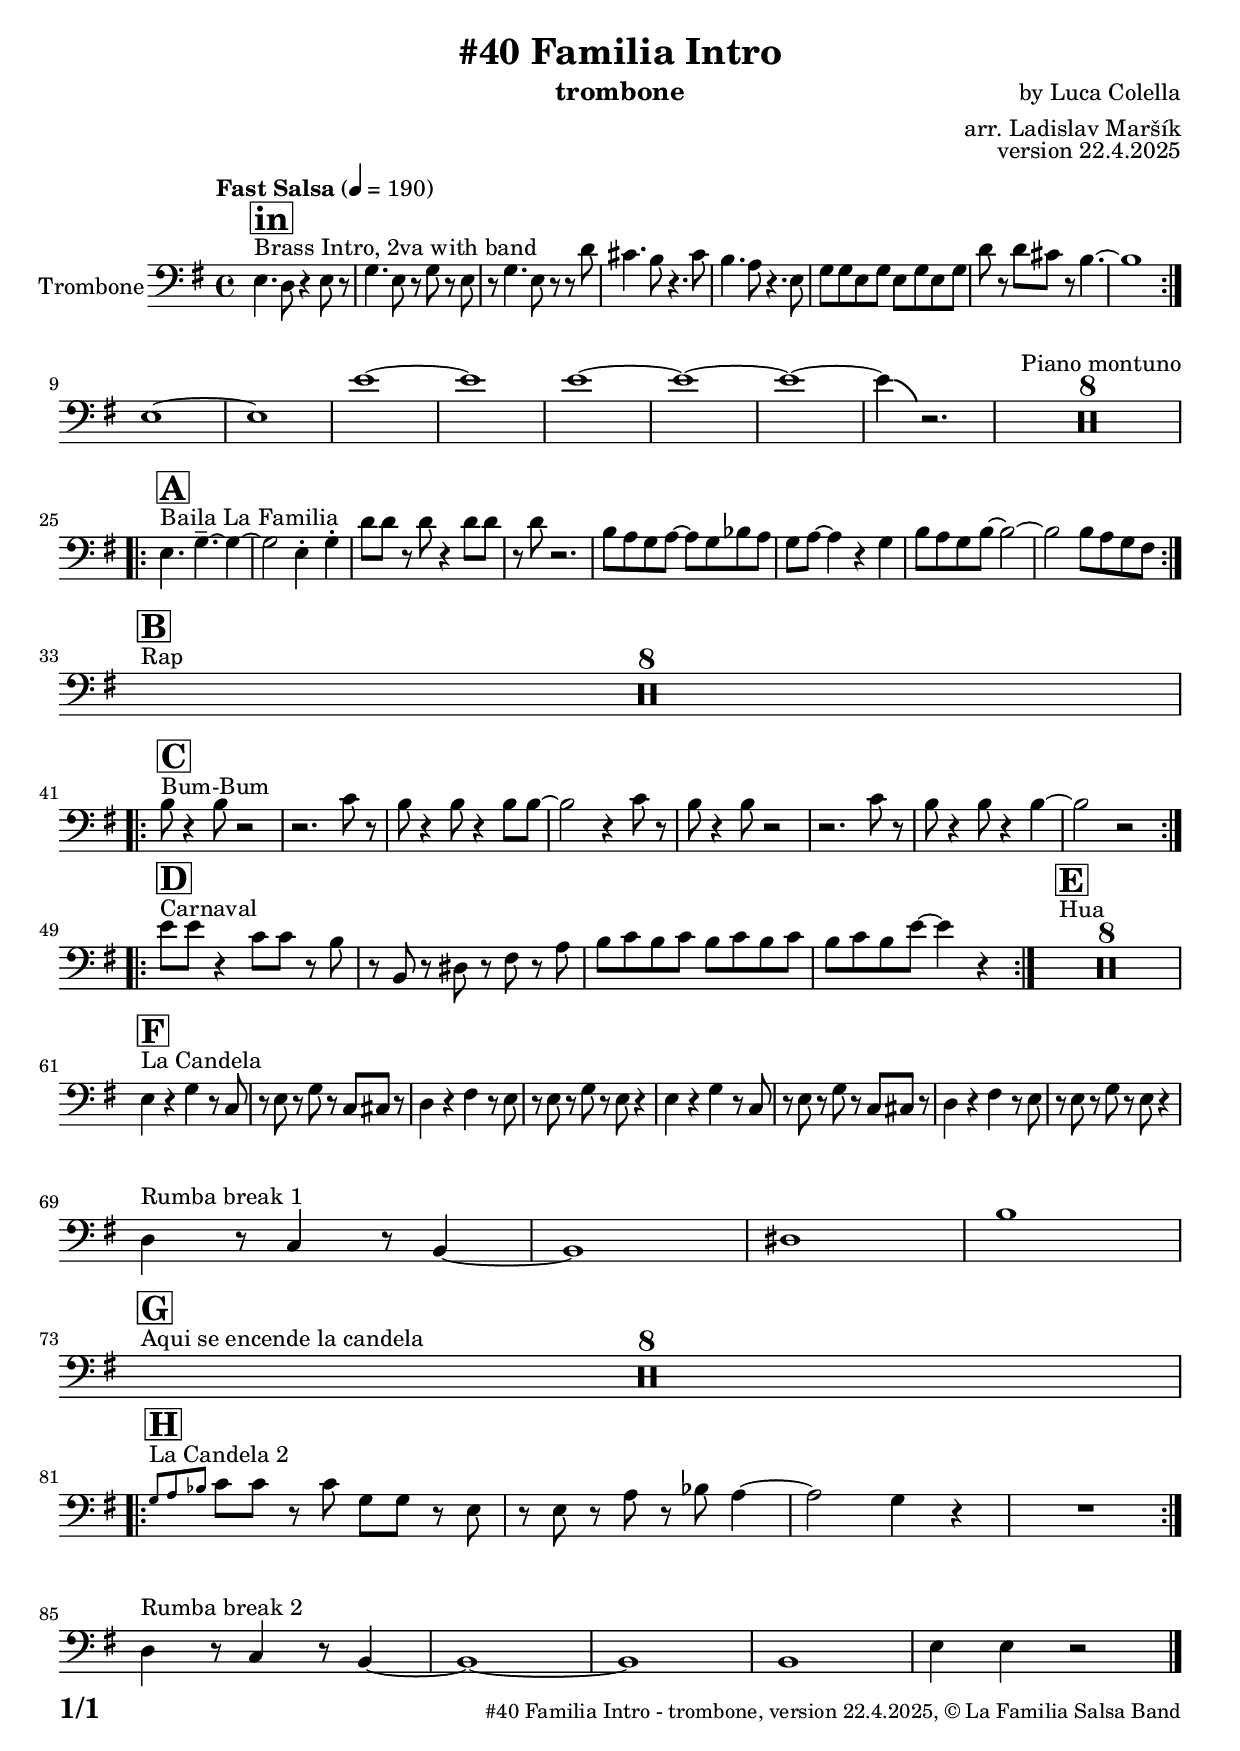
\version "2.24.4"

% Sheet revision 2022_09

\header {
  title = "#40 Familia Intro"
  instrument = "trombone"
  composer = "by Luca Colella"
  arranger = "arr. Ladislav Maršík"
  opus = "version 22.4.2025"
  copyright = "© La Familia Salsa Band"
}

inst =
#(define-music-function
  (string)
  (string?)
  #{ <>^\markup \abs-fontsize #16 \bold \box #string #})

makePercent = #(define-music-function (note) (ly:music?)
                 (make-music 'PercentEvent 'length (ly:music-length note)))

#(define (test-stencil grob text)
   (let* ((orig (ly:grob-original grob))
          (siblings (ly:spanner-broken-into orig)) ; have we been split?
          (refp (ly:grob-system grob))
          (left-bound (ly:spanner-bound grob LEFT))
          (right-bound (ly:spanner-bound grob RIGHT))
          (elts-L (ly:grob-array->list (ly:grob-object left-bound 'elements)))
          (elts-R (ly:grob-array->list (ly:grob-object right-bound 'elements)))
          (break-alignment-L
           (filter
            (lambda (elt) (grob::has-interface elt 'break-alignment-interface))
            elts-L))
          (break-alignment-R
           (filter
            (lambda (elt) (grob::has-interface elt 'break-alignment-interface))
            elts-R))
          (break-alignment-L-ext (ly:grob-extent (car break-alignment-L) refp X))
          (break-alignment-R-ext (ly:grob-extent (car break-alignment-R) refp X))
          (num
           (markup text))
          (num
           (if (or (null? siblings)
                   (eq? grob (car siblings)))
               num
               (make-parenthesize-markup num)))
          (num (grob-interpret-markup grob num))
          (num-stil-ext-X (ly:stencil-extent num X))
          (num-stil-ext-Y (ly:stencil-extent num Y))
          (num (ly:stencil-aligned-to num X CENTER))
          (num
           (ly:stencil-translate-axis
            num
            (+ (interval-length break-alignment-L-ext)
               (* 0.5
                  (- (car break-alignment-R-ext)
                     (cdr break-alignment-L-ext))))
            X))
          (bracket-L
           (markup
            #:path
            0.1 ; line-thickness
            `((moveto 0.5 ,(* 0.5 (interval-length num-stil-ext-Y)))
              (lineto ,(* 0.5
                          (- (car break-alignment-R-ext)
                             (cdr break-alignment-L-ext)
                             (interval-length num-stil-ext-X)))
                      ,(* 0.5 (interval-length num-stil-ext-Y)))
              (closepath)
              (rlineto 0.0
                       ,(if (or (null? siblings) (eq? grob (car siblings)))
                            -1.0 0.0)))))
          (bracket-R
           (markup
            #:path
            0.1
            `((moveto ,(* 0.5
                          (- (car break-alignment-R-ext)
                             (cdr break-alignment-L-ext)
                             (interval-length num-stil-ext-X)))
                      ,(* 0.5 (interval-length num-stil-ext-Y)))
              (lineto 0.5
                      ,(* 0.5 (interval-length num-stil-ext-Y)))
              (closepath)
              (rlineto 0.0
                       ,(if (or (null? siblings) (eq? grob (last siblings)))
                            -1.0 0.0)))))
          (bracket-L (grob-interpret-markup grob bracket-L))
          (bracket-R (grob-interpret-markup grob bracket-R))
          (num (ly:stencil-combine-at-edge num X LEFT bracket-L 0.4))
          (num (ly:stencil-combine-at-edge num X RIGHT bracket-R 0.4)))
     num))

#(define-public (Measure_attached_spanner_engraver context)
   (let ((span '())
         (finished '())
         (event-start '())
         (event-stop '()))
     (make-engraver
      (listeners ((measure-counter-event engraver event)
                  (if (= START (ly:event-property event 'span-direction))
                      (set! event-start event)
                      (set! event-stop event))))
      ((process-music trans)
       (if (ly:stream-event? event-stop)
           (if (null? span)
               (ly:warning "You're trying to end a measure-attached spanner but you haven't started one.")
               (begin (set! finished span)
                 (ly:engraver-announce-end-grob trans finished event-start)
                 (set! span '())
                 (set! event-stop '()))))
       (if (ly:stream-event? event-start)
           (begin (set! span (ly:engraver-make-grob trans 'MeasureCounter event-start))
             (set! event-start '()))))
      ((stop-translation-timestep trans)
       (if (and (ly:spanner? span)
                (null? (ly:spanner-bound span LEFT))
                (moment<=? (ly:context-property context 'measurePosition) ZERO-MOMENT))
           (ly:spanner-set-bound! span LEFT
                                  (ly:context-property context 'currentCommandColumn)))
       (if (and (ly:spanner? finished)
                (moment<=? (ly:context-property context 'measurePosition) ZERO-MOMENT))
           (begin
            (if (null? (ly:spanner-bound finished RIGHT))
                (ly:spanner-set-bound! finished RIGHT
                                       (ly:context-property context 'currentCommandColumn)))
            (set! finished '())
            (set! event-start '())
            (set! event-stop '()))))
      ((finalize trans)
       (if (ly:spanner? finished)
           (begin
            (if (null? (ly:spanner-bound finished RIGHT))
                (set! (ly:spanner-bound finished RIGHT)
                      (ly:context-property context 'currentCommandColumn)))
            (set! finished '())))
       (if (ly:spanner? span)
           (begin
            (ly:warning "I think there's a dangling measure-attached spanner :-(")
            (ly:grob-suicide! span)
            (set! span '())))))))

\layout {
  \context {
    \Staff
    \consists #Measure_attached_spanner_engraver
    \override MeasureCounter.font-encoding = #'latin1
    \override MeasureCounter.font-size = 0
    \override MeasureCounter.outside-staff-padding = 2
    \override MeasureCounter.outside-staff-horizontal-padding = #0
  }
}

repeatBracket = #(define-music-function
                  (parser location N note)
                  (number? ly:music?)
                  #{
                    \override Staff.MeasureCounter.stencil =
                    #(lambda (grob) (test-stencil grob #{ #(string-append(number->string N) "x") #} ))
                    \startMeasureCount
                    \repeat volta #N { $note }
                    \stopMeasureCount
                  #}
                  )

Trombone = \new Voice \relative c {
  \set Staff.instrumentName = \markup {
    \center-align { "Trombone" }
  }
  \set Staff.midiInstrument = "trombone"
  \set Staff.midiMaximumVolume = #1.0

  \clef bass
  \key e \minor
  \time 4/4
  \tempo "Fast Salsa" 4 = 190
  
    s1*0 ^\markup { "Brass Intro, 2va with band" }
  \inst "in"
  
  
 \repeat volta 2 {
   e4. d8 r4 e8 r |
 g4. e8 r g r e |
 r8 g4. e8 r r d' |
cis4. b8 r4. cis8 |
b4. a8 r4. e8 |
g g e g e g e g |
d' r d cis r b4. ~ |
b1 | \break
 } 

e,1 ~ |
e |
e' ~ |
e |
e ~ |
e ~ | 
e ~ |
e4 \bendAfter #-4 r2. |

    s1*0 ^\markup { "Piano montuno" }
  
R1*8 \break
    s1*0 ^\markup { "Baila La Familia" }
  \inst "A"


\repeat volta 2 {
  

 
 e,4. g4. -- ~ g4 ~ |
 g2 e4 -. g -. |
 d'8 d r d r4 d 8 d |
 r d r2.  |
 b8 a g a ~ a g bes a |
 g a ~ a4 r g |
 b8 a g b ~ b2 ~ |
 b2 b8 a g fis | \break
 
}

    s1*0 ^\markup { "Rap" }
    \inst "B"
R1*8 \break
\repeat volta 2 {
    s1*0 ^\markup { "Bum-Bum" }
    \inst "C"
b8 r4 b8 r2 |
r2. c8 r |
b8 r4 b8 r4 b8 b ~ |
b2 r4 c8 r  |
b8 r4 b8 r2 | 
r2. c8 r |
b8 r4 b8 r4 b4 ~ |
b2 r2 | \break
}
  s1*0 ^\markup { "Carnaval" }
    \inst "D"
\repeat volta 2 {
  e8 e r4 c8 c r b  |
  r b, r dis r fis r a |
  b c b c b c b c |
  b c b e ~ e4 r | 
}

    s1*0 ^\markup { "Hua" }
    \inst "E"
R1*8 \break

  s1*0 ^\markup { "La Candela" }
    \inst "F"
e,4 r g r8 c, | 
  r e r g r c, cis r | 
  d4 r fis4 r8 e |
  r e r g r e r4 | 
  e4 r g r8 c, | 
  r e r g r c, cis r | 
  d4 r fis4 r8 e |
  r e r g r e r4 | \break


  s1*0 ^\markup { "Rumba break 1" }


  d4 r8 c4 r8 b4 ~ |
  b1 |
  dis1 |
  b'1 | \break
  
  s1*0 ^\markup { "Aqui se encende la candela" }
    \inst "G"
  
R1*8 \break

s1*0 ^\markup { "La Candela 2" }
    \inst "H"
\repeat volta 2 {
\grace {g8 a  bes } c8 c r c g g r e |
r e r  a  r bes  a4 ~ |
a2 g4 r  |
R1 | \break
}

  s1*0 ^\markup { "Rumba break 2" }
  d4 r8 c4 r8 b4 ~ |
  b1 ~ |
  b |
  b |
  e4 e4 r2 |
 
  
  \label #'lastPage
  \bar "|."  
}

\score {
  \compressMMRests \new Staff \with {
    \consists "Volta_engraver"
  }
  {
    \Trombone
  }
  \layout {
    \context {
      \Score
      \remove "Volta_engraver"
    }
  }
}

\paper {
  system-system-spacing =
  #'((basic-distance . 14)
     (minimum-distance . 10)
     (padding . 1)
     (stretchability . 60))
  between-system-padding = #2
  bottom-margin = 5\mm

  print-page-number = ##t
  print-first-page-number = ##t
  oddHeaderMarkup = \markup \fill-line { " " }
  evenHeaderMarkup = \markup \fill-line { " " }
  oddFooterMarkup = \markup {
    \fill-line {
      \bold \fontsize #2
      \concat { \fromproperty #'page:page-number-string "/" \page-ref #'lastPage "0" "?" }

      \fontsize #-1
      \concat { \fromproperty #'header:title " - " \fromproperty #'header:instrument ", " \fromproperty #'header:opus ", " \fromproperty #'header:copyright }
    }
  }
  evenFooterMarkup = \markup {
    \fill-line {
      \fontsize #-1
      \concat { \fromproperty #'header:title " - " \fromproperty #'header:instrument ", " \fromproperty #'header:opus ", " \fromproperty #'header:copyright }

      \bold \fontsize #2
      \concat { \fromproperty #'page:page-number-string "/" \page-ref #'lastPage "0" "?" }
    }
  }
}